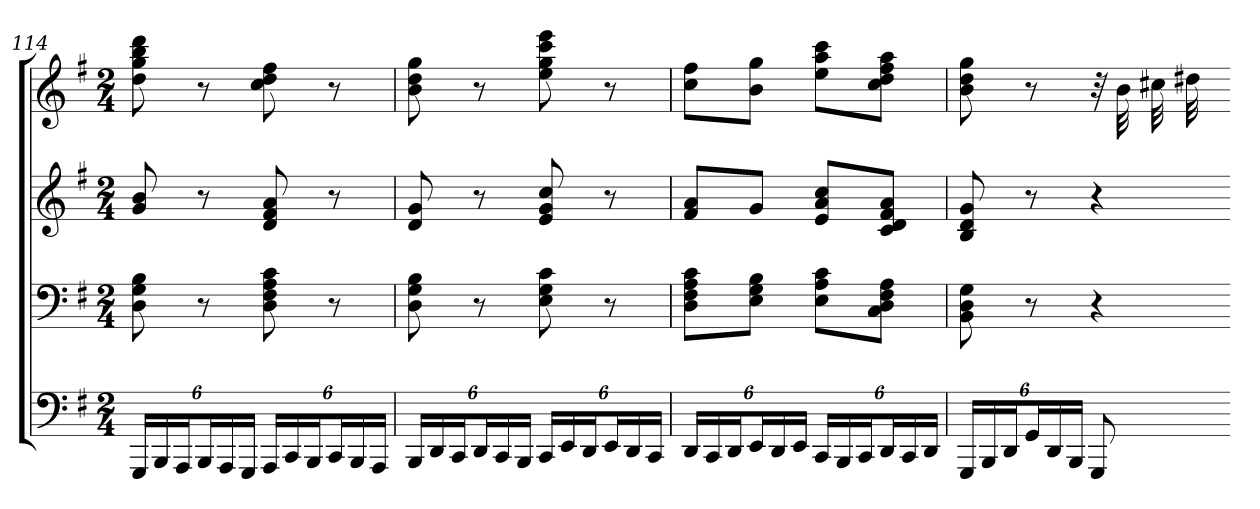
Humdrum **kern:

**kern	**kern	**kern	**kern
*part4	*part3	*part2	*part1
*staff4	*staff3	*staff2	*staff1
*clefF4	*clefF4	*clefG2	*clefG2
*k[f#]	*k[f#]	*k[f#]	*k[f#]
*G:	*G:	*G:	*G:
*M2/4	*M2/4	*M2/4	*M2/4
=114	=114	=114	=114
24GGGLL	8D 8G 8B	8g 8b	8dd 8gg 8bb 8ddd
24BBB	.	.	.
24AAAJ	.	.	.
24BBBL	8r	8r	8r
24AAA	.	.	.
24GGGJJ	.	.	.
24AAALL	8D 8F# 8A 8c	8d 8f# 8a	8cc 8dd 8ff#
24CC	.	.	.
24BBBJ	.	.	.
24CCL	8r	8r	8r
24BBB	.	.	.
24AAAJJ	.	.	.
=115	=115	=115	=115
24BBBLL	8D 8G 8B	8d 8g	8b 8dd 8gg
24DD	.	.	.
24CCJ	.	.	.
24DDL	8r	8r	8r
24CC	.	.	.
24BBBJJ	.	.	.
24CCLL	8E 8G 8c	8e 8g 8cc	8ee 8gg 8ccc 8eee
24EE	.	.	.
24DDJ	.	.	.
24EEL	8r	8r	8r
24DD	.	.	.
24CCJJ	.	.	.
=116	=116	=116	=116
24DDLL	8D 8F# 8A 8cL	8f# 8aL	8cc 8ff#L
24CC	.	.	.
24DDJ	.	.	.
24EEL	8E 8G 8BJ	8gJ	8b 8ggJ
24DD	.	.	.
24EEJJ	.	.	.
24CCLL	8E 8A 8cL	8e 8a 8ccL	8ee 8aa 8cccL
24BBB	.	.	.
24CCJ	.	.	.
24DDL	8C 8D 8F# 8AJ	8c 8d 8f# 8aJ	8cc 8dd 8ff# 8aaJ
24CC	.	.	.
24DDJJ	.	.	.
=117	=117	=117	=117
24GGGLL	8BB 8D 8G	8B 8d 8g	8b 8dd 8gg
24BBB	.	.	.
24DDJ	.	.	.
24GGL	8r	8r	8r
24DD	.	.	.
24BBBJJ	.	.	.
8GGG	4r	4r	32r
.	.	.	32b
.	.	.	32cc#X
.	.	.	32dd#X
8ryy	.	.	8ryy
=-	=-	=-	=-
*-	*-	*-	*-
